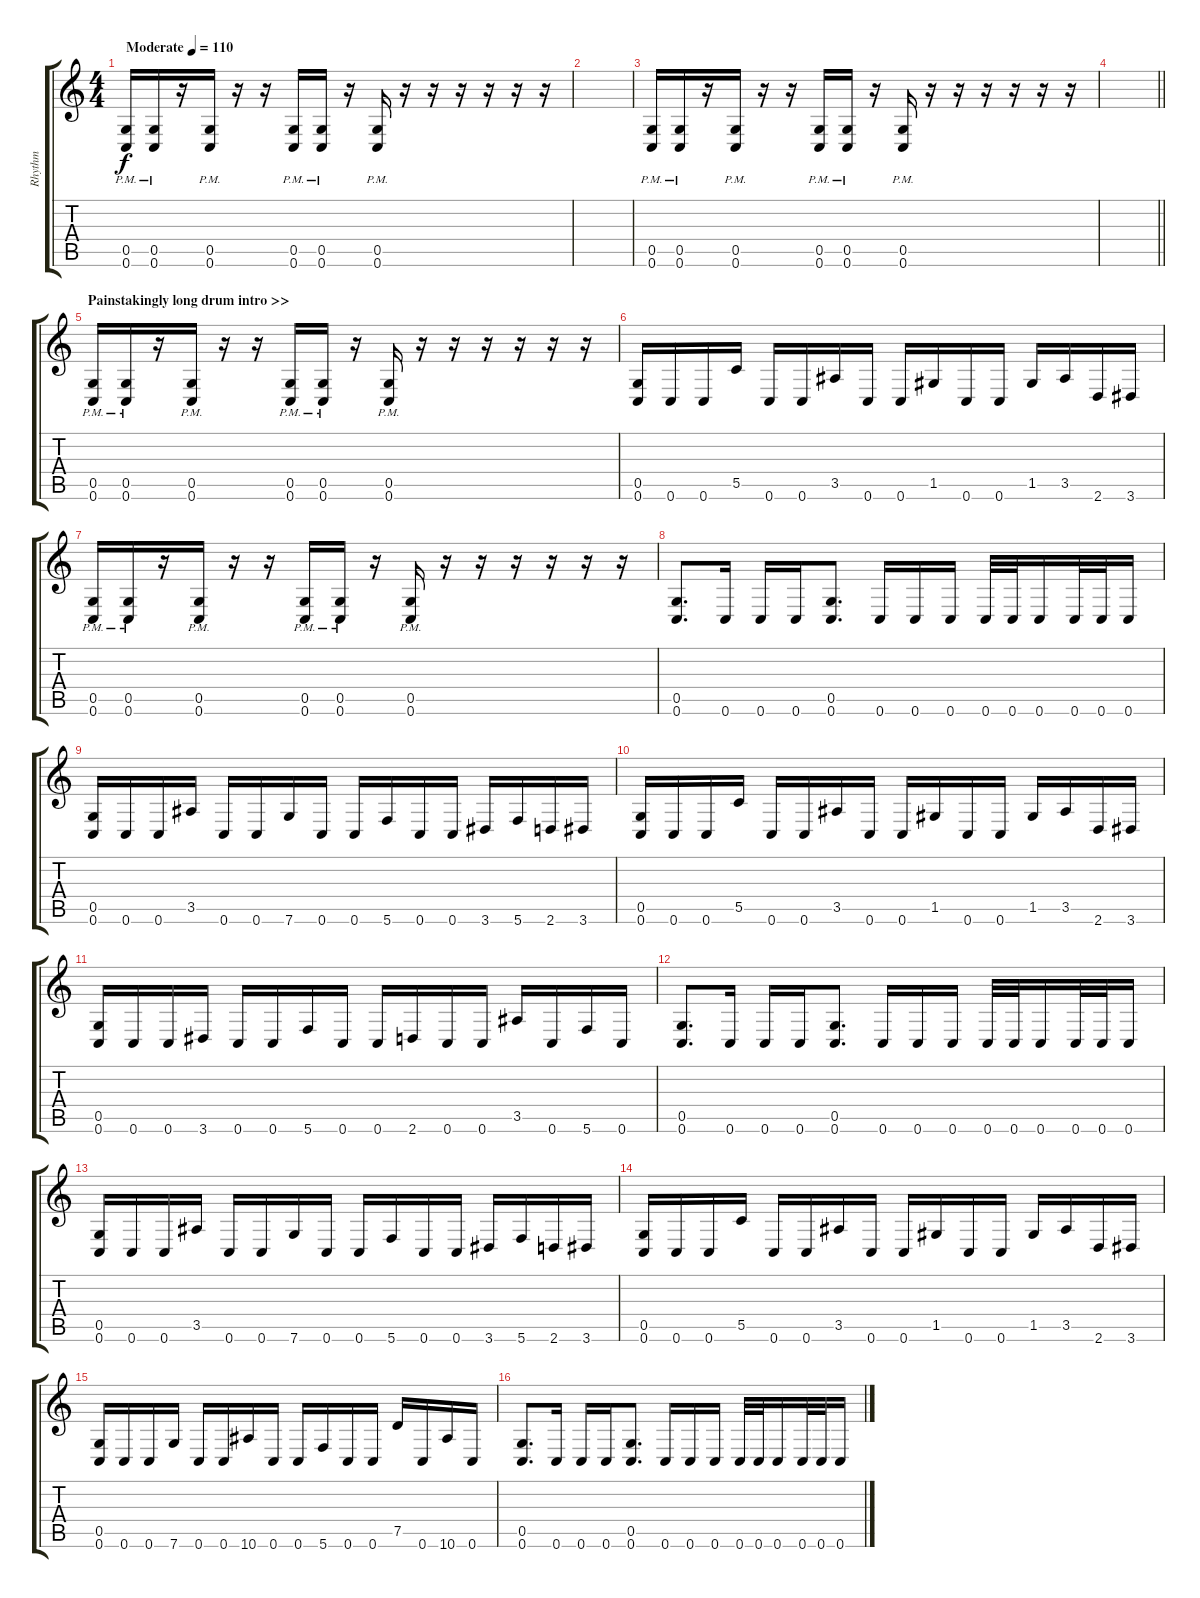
\track ("Rhythm " "Rhythm ") {instrument distortionguitar}
\staff {score tabs}
\tuning (D4 A3 F3 C3 G2 C2) {hide}
\ts (4 4)
\tempo (110 "Moderate")
\clef g2
\ks c
(0.5{pm} 0.6{pm}).16{dy f instrument distortionguitar} (0.5{pm} 0.6{pm}).16 r.16 (0.5{pm} 0.6{pm}).16 r.16 r.16 (0.5{pm} 0.6{pm}).16 (0.5{pm} 0.6{pm}).16 r.16 (0.5{pm} 0.6{pm}).16 r.16 r.16 r.16 r.16 r.16 r.16 |
|
(0.5{pm} 0.6{pm}).16 (0.5{pm} 0.6{pm}).16 r.16 (0.5{pm} 0.6{pm}).16 r.16 r.16 (0.5{pm} 0.6{pm}).16 (0.5{pm} 0.6{pm}).16 r.16 (0.5{pm} 0.6{pm}).16 r.16 r.16 r.16 r.16 r.16 r.16 |
\barLineRight lightlight
|
\section ("" "Painstakingly long drum intro >>")
(0.5{pm} 0.6{pm}).16 (0.5{pm} 0.6{pm}).16 r.16 (0.5{pm} 0.6{pm}).16 r.16 r.16 (0.5{pm} 0.6{pm}).16 (0.5{pm} 0.6{pm}).16 r.16 (0.5{pm} 0.6{pm}).16 r.16 r.16 r.16 r.16 r.16 r.16 |
(0.5 0.6).16 0.6.16 0.6.16 5.5.16 0.6.16 0.6.16 3.5.16 0.6.16 0.6.16 1.5.16 0.6.16 0.6.16 1.5.16 3.5.16 2.6.16 3.6.16 |
(0.5{pm} 0.6{pm}).16 (0.5{pm} 0.6{pm}).16 r.16 (0.5{pm} 0.6{pm}).16 r.16 r.16 (0.5{pm} 0.6{pm}).16 (0.5{pm} 0.6{pm}).16 r.16 (0.5{pm} 0.6{pm}).16 r.16 r.16 r.16 r.16 r.16 r.16 |
(0.5 0.6).8{d} 0.6.16 0.6.16 0.6.16 (0.5 0.6).8{d} 0.6.16 0.6.16 0.6.16 0.6.32 0.6.32 0.6.16 0.6.32 0.6.32 0.6.16 |
(0.5 0.6).16 0.6.16 0.6.16 3.5.16 0.6.16 0.6.16 7.6.16 0.6.16 0.6.16 5.6.16 0.6.16 0.6.16 3.6.16 5.6.16 2.6.16 3.6.16 |
(0.5 0.6).16 0.6.16 0.6.16 5.5.16 0.6.16 0.6.16 3.5.16 0.6.16 0.6.16 1.5.16 0.6.16 0.6.16 1.5.16 3.5.16 2.6.16 3.6.16 |
(0.5 0.6).16 0.6.16 0.6.16 3.6.16 0.6.16 0.6.16 5.6.16 0.6.16 0.6.16 2.6.16 0.6.16 0.6.16 3.5.16 0.6.16 5.6.16 0.6.16 |
(0.5 0.6).8{d} 0.6.16 0.6.16 0.6.16 (0.5 0.6).8{d} 0.6.16 0.6.16 0.6.16 0.6.32 0.6.32 0.6.16 0.6.32 0.6.32 0.6.16 |
(0.5 0.6).16 0.6.16 0.6.16 3.5.16 0.6.16 0.6.16 7.6.16 0.6.16 0.6.16 5.6.16 0.6.16 0.6.16 3.6.16 5.6.16 2.6.16 3.6.16 |
(0.5 0.6).16 0.6.16 0.6.16 5.5.16 0.6.16 0.6.16 3.5.16 0.6.16 0.6.16 1.5.16 0.6.16 0.6.16 1.5.16 3.5.16 2.6.16 3.6.16 |
(0.5 0.6).16 0.6.16 0.6.16 7.6.16 0.6.16 0.6.16 10.6.16 0.6.16 0.6.16 5.6.16 0.6.16 0.6.16 7.5.16 0.6.16 10.6.16 0.6.16 |
(0.5 0.6).8{d} 0.6.16 0.6.16 0.6.16 (0.5 0.6).8{d} 0.6.16 0.6.16 0.6.16 0.6.32 0.6.32 0.6.16 0.6.32 0.6.32 0.6.16
